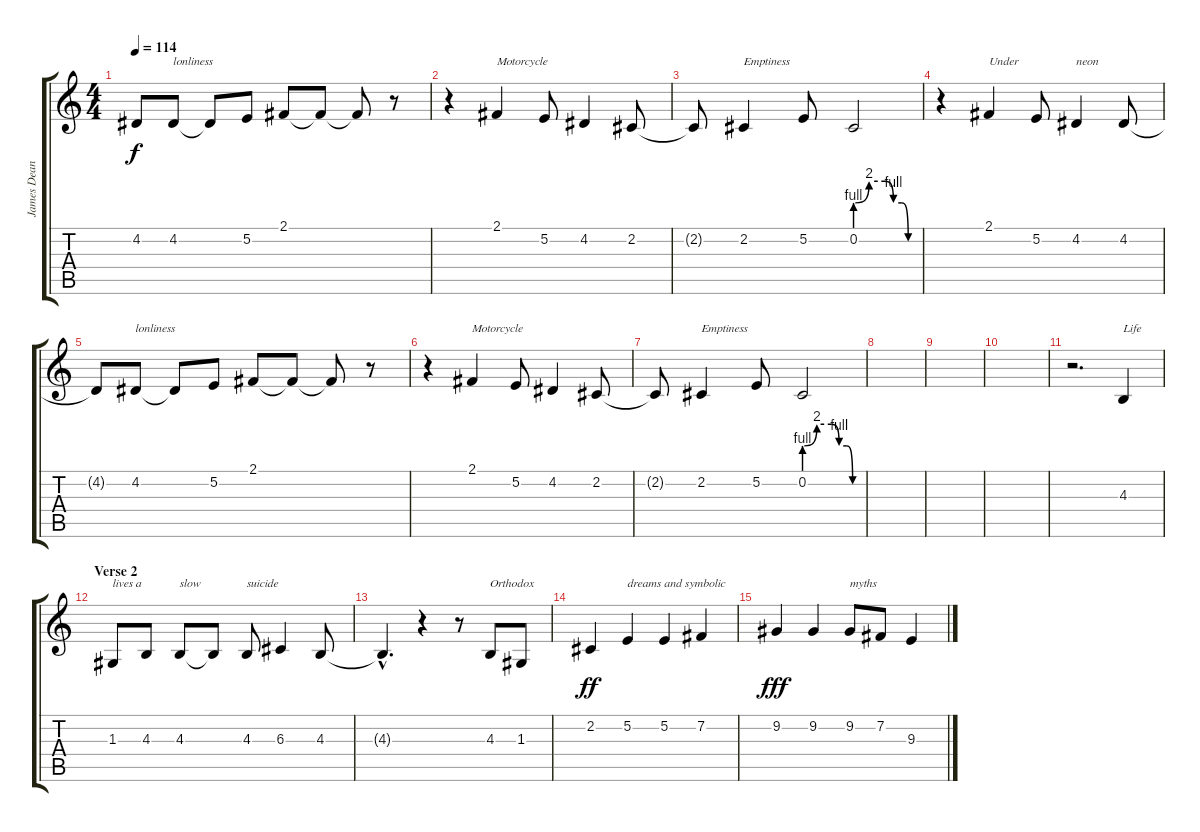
\track ("James Dean Bradfield Vocals" "James Dean") {instrument viola}
\staff {score tabs}
\tuning (E4 B3 G3 D3 A2 E2) {hide}
\ts (4 4)
\tempo 114
\clef g2
\ks c
4.2{t}.8{dy f} 4.2.8{txt "lonliness"} 4.2{t}.8 5.2.8 2.1.8 2.1{t}.8 2.1{t}.8 r.8 |
r.4 2.1.4{txt "Motorcycle"} 5.2.8 4.2.4 2.2.8 |
2.2{t}.8 2.2.4{txt "Emptiness"} 5.2.8 0.2{be (custom 0 4 13 8 28 8 36 4 44 4 50 0 60 0)}.2 |
r.4 2.1.4{txt "Under"} 5.2.8 4.2.4{txt "neon"} 4.2.8 |
4.2{t}.8 4.2.8{txt "lonliness"} 4.2{t}.8 5.2.8 2.1.8 2.1{t}.8 2.1{t}.8 r.8 |
r.4 2.1.4{txt "Motorcycle"} 5.2.8 4.2.4 2.2.8 |
2.2{t}.8 2.2.4{txt "Emptiness"} 5.2.8 0.2{be (custom 0 4 13 8 28 8 36 4 44 4 50 0 60 0)}.2 |
|
|
|
r.2{d} 4.3.4{txt "Life"} |
\section ("" "Verse 2")
1.3.8{txt "lives a"} 4.3.8 4.3.8{txt "slow"} 4.3{t}.8 4.3.8{txt "suicide"} 6.3.4 4.3.8 |
4.3{hac t}.4{d} r.4 r.8 4.3.8{txt "Orthodox"} 1.3.8 |
2.2.4{dy ff} 5.2.4{txt "dreams and symbolic"} 5.2.4 7.2.4 |
9.2.4{dy fff} 9.2.4 9.2.8{txt "myths"} 7.2.8 9.3.4
